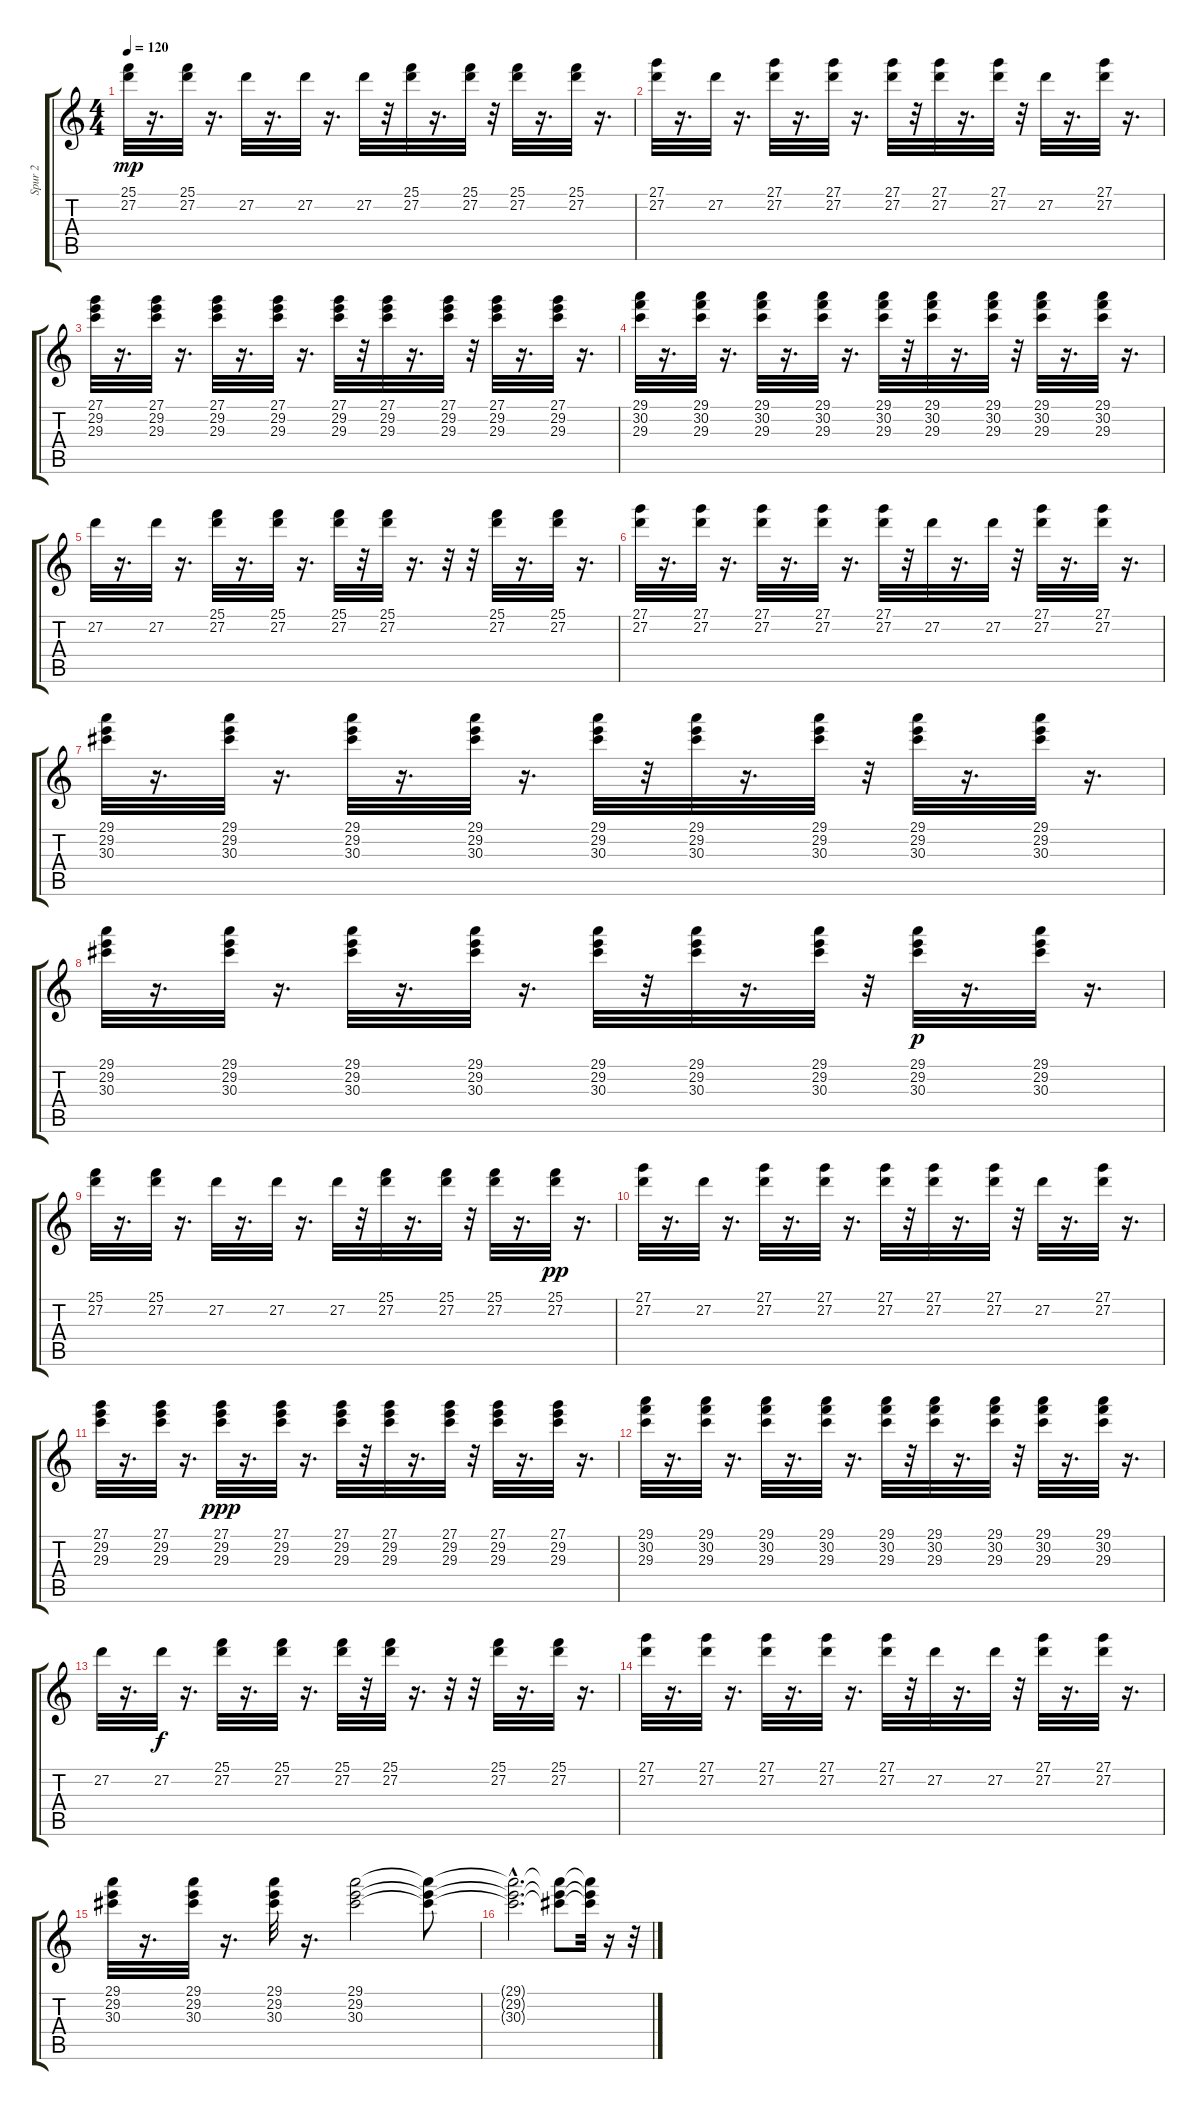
\track ("Spur 2" "Spur 2") {instrument electricgrandpiano}
\staff {score tabs}
\tuning (E4 B3 G3 D3 A2 E2) {hide}
\ts (4 4)
\tempo 120
\clef g2
\ks c
(25.1 27.2).32{dy mp} r.16{d} (25.1 27.2).32 r.16{d} 27.2.32 r.16{d} 27.2.32 r.16{d} 27.2.32 r.32 (25.1 27.2).32 r.16{d} (25.1 27.2).32 r.32 (25.1 27.2).32 r.16{d} (25.1 27.2).32 r.16{d} |
(27.1 27.2).32 r.16{d} 27.2.32 r.16{d} (27.1 27.2).32 r.16{d} (27.1 27.2).32 r.16{d} (27.1 27.2).32 r.32 (27.1 27.2).32 r.16{d} (27.1 27.2).32 r.32 27.2.32 r.16{d} (27.1 27.2).32 r.16{d} |
(27.1 29.2 29.3).32 r.16{d} (27.1 29.2 29.3).32 r.16{d} (27.1 29.2 29.3).32 r.16{d} (27.1 29.2 29.3).32 r.16{d} (27.1 29.2 29.3).32 r.32 (27.1 29.2 29.3).32 r.16{d} (27.1 29.2 29.3).32 r.32 (27.1 29.2 29.3).32 r.16{d} (27.1 29.2 29.3).32 r.16{d} |
(29.1 30.2 29.3).32 r.16{d} (29.1 30.2 29.3).32 r.16{d} (29.1 30.2 29.3).32 r.16{d} (29.1 30.2 29.3).32 r.16{d} (29.1 30.2 29.3).32 r.32 (29.1 30.2 29.3).32 r.16{d} (29.1 30.2 29.3).32 r.32 (29.1 30.2 29.3).32 r.16{d} (29.1 30.2 29.3).32 r.16{d} |
27.2.32 r.16{d} 27.2.32 r.16{d} (25.1 27.2).32 r.16{d} (25.1 27.2).32 r.16{d} (25.1 27.2).32 r.32 (25.1 27.2).32 r.16{d} r.32 r.32 (25.1 27.2).32 r.16{d} (25.1 27.2).32 r.16{d} |
(27.1 27.2).32 r.16{d} (27.1 27.2).32 r.16{d} (27.1 27.2).32 r.16{d} (27.1 27.2).32 r.16{d} (27.1 27.2).32 r.32 27.2.32 r.16{d} 27.2.32 r.32 (27.1 27.2).32 r.16{d} (27.1 27.2).32 r.16{d} |
(29.1 29.2 30.3).32 r.16{d} (29.1 29.2 30.3).32 r.16{d} (29.1 29.2 30.3).32 r.16{d} (29.1 29.2 30.3).32 r.16{d} (29.1 29.2 30.3).32 r.32 (29.1 29.2 30.3).32 r.16{d} (29.1 29.2 30.3).32 r.32 (29.1 29.2 30.3).32 r.16{d} (29.1 29.2 30.3).32 r.16{d} |
(29.1 29.2 30.3).32 r.16{d} (29.1 29.2 30.3).32 r.16{d} (29.1 29.2 30.3).32 r.16{d} (29.1 29.2 30.3).32 r.16{d} (29.1 29.2 30.3).32 r.32 (29.1 29.2 30.3).32 r.16{d} (29.1 29.2 30.3).32 r.32 (29.1 29.2 30.3).32{dy p} r.16{d} (29.1 29.2 30.3).32 r.16{d} |
(25.1 27.2).32 r.16{d} (25.1 27.2).32 r.16{d} 27.2.32 r.16{d} 27.2.32 r.16{d} 27.2.32 r.32 (25.1 27.2).32 r.16{d} (25.1 27.2).32 r.32 (25.1 27.2).32 r.16{d} (25.1 27.2).32{dy pp} r.16{d} |
(27.1 27.2).32 r.16{d} 27.2.32 r.16{d} (27.1 27.2).32 r.16{d} (27.1 27.2).32 r.16{d} (27.1 27.2).32 r.32 (27.1 27.2).32 r.16{d} (27.1 27.2).32 r.32 27.2.32 r.16{d} (27.1 27.2).32 r.16{d} |
(27.1 29.2 29.3).32 r.16{d} (27.1 29.2 29.3).32 r.16{d} (27.1 29.2 29.3).32{dy ppp} r.16{d} (27.1 29.2 29.3).32 r.16{d} (27.1 29.2 29.3).32 r.32 (27.1 29.2 29.3).32 r.16{d} (27.1 29.2 29.3).32 r.32 (27.1 29.2 29.3).32 r.16{d} (27.1 29.2 29.3).32 r.16{d} |
(29.1 30.2 29.3).32 r.16{d} (29.1 30.2 29.3).32 r.16{d} (29.1 30.2 29.3).32 r.16{d} (29.1 30.2 29.3).32 r.16{d} (29.1 30.2 29.3).32 r.32 (29.1 30.2 29.3).32 r.16{d} (29.1 30.2 29.3).32 r.32 (29.1 30.2 29.3).32 r.16{d} (29.1 30.2 29.3).32 r.16{d} |
27.2.32 r.16{d} 27.2.32{dy f} r.16{d} (25.1 27.2).32 r.16{d} (25.1 27.2).32 r.16{d} (25.1 27.2).32 r.32 (25.1 27.2).32 r.16{d} r.32 r.32 (25.1 27.2).32 r.16{d} (25.1 27.2).32 r.16{d} |
(27.1 27.2).32 r.16{d} (27.1 27.2).32 r.16{d} (27.1 27.2).32 r.16{d} (27.1 27.2).32 r.16{d} (27.1 27.2).32 r.32 27.2.32 r.16{d} 27.2.32 r.32 (27.1 27.2).32 r.16{d} (27.1 27.2).32 r.16{d} |
(29.1 29.2 30.3).32 r.16{d} (29.1 29.2 30.3).32 r.16{d} (29.1 29.2 30.3).32 r.16{d} (29.1 29.2 30.3).2 (29.1{t} 29.2{t} 30.3{t}).8 |
(29.1{hac t} 29.2{hac t} 30.3{hac t}).2{d} (29.1{t} 29.2{t} 30.3{t}).8 (29.1{t} 29.2{t} 30.3{t}).32 r.16 r.32
